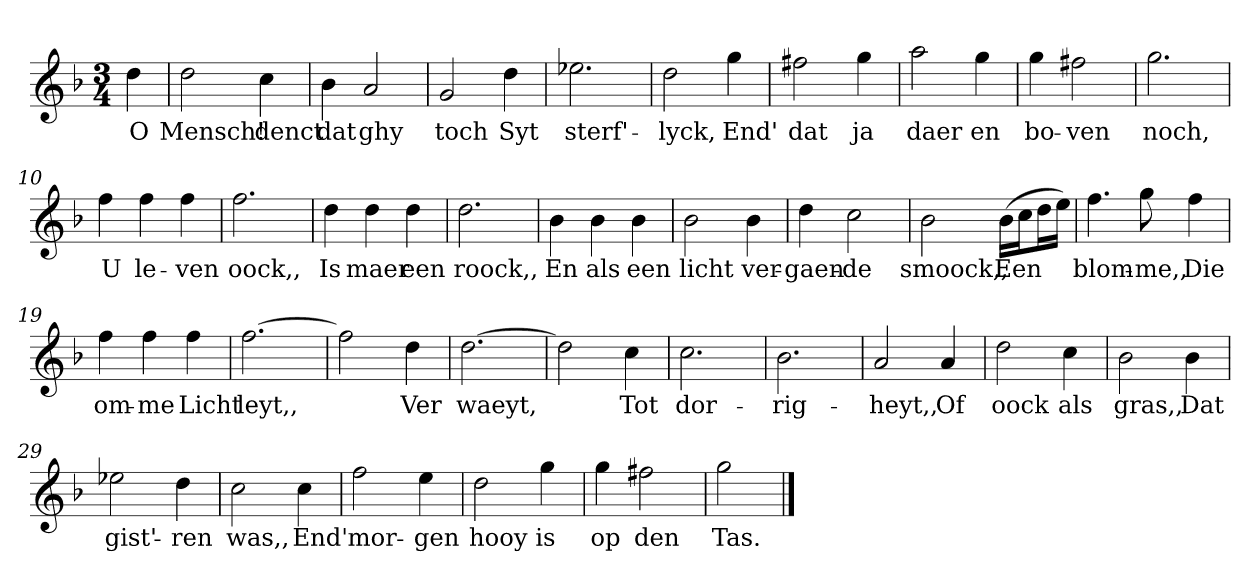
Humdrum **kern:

**kern	**text
*part1	*part1
*staff1	*staff1
*clefG2	*
*k[b-]	*
*F:	*
*M3/4	*
*MM120	*
=	=
4dd	O
=1	=1
2dd	Mensch!
4cc	denct
=2	=2
4b-	dat
2a	ghy
=3	=3
2g	toch
4dd	Syt
=4	=4
2.ee-X	sterf'-
=5	=5
2dd	-lyck,
4gg	End'
=6	=6
2ff#X	dat
4gg	ja
=7	=7
2aa	daer
4gg	en
=8	=8
4gg	bo-
2ff#X	-ven
=9	=9
2.gg	noch,
=10	=10
4ff	U
4ff	le-
4ff	-ven
=11	=11
2.ff	oock,,
=12	=12
4dd	Is
4dd	maer
4dd	een
=13	=13
2.dd	roock,,
=14	=14
4b-	En
4b-	als
4b-	een
=15	=15
2b-	licht
4b-	ver-
=16	=16
4dd	-gaen-
2cc	-de
=17	=17
2b-	smoock,,
(16b-\LL	Een
16cc\J	.
16dd\L	.
16ee\JJ)	.
=18	=18
4.ff	blom-
8gg	-me,,
4ff	Die
=19	=19
4ff	om-
4ff	-me
4ff	Licht
=20	=20
[2.ff	leyt,,
=21	=21
2ff]	.
4dd	Ver
=22	=22
[2.dd	waeyt,
=23	=23
2dd]	.
4cc	Tot
=24	=24
2.cc	dor-
=25	=25
2.b-	-rig-
=26	=26
2a	-heyt,,
4a	Of
=27	=27
2dd	oock
4cc	als
=28	=28
2b-	gras,,
4b-	Dat
=29	=29
2ee-X	gist'-
4dd	-ren
=30	=30
2cc	was,,
4cc	End'
=31	=31
2ff	mor-
4ee	-gen
=32	=32
2dd	hooy
4gg	is
=33	=33
4gg	op
2ff#X	den
=34	=34
2gg	Tas.
==	==
*-	*-
